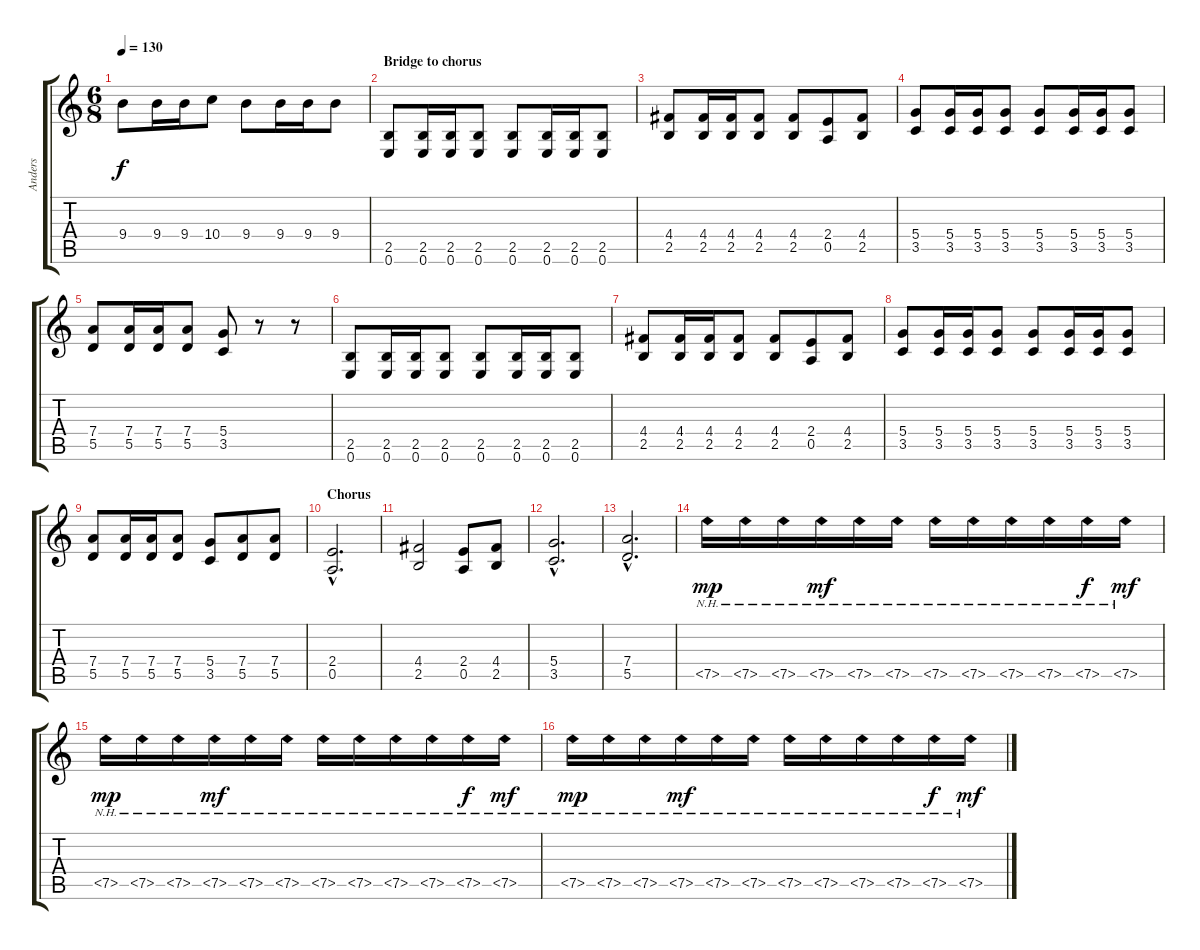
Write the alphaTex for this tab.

\track ("Anders" "Anders") {instrument distortionguitar}
\staff {score tabs}
\tuning (E4 B3 G3 D3 A2 E2) {hide}
\ts (6 8)
\tempo 130
\clef g2
\ks c
9.4.8{dy f} 9.4.16 9.4.16 10.4.8 9.4.8 9.4.16 9.4.16 9.4.8 |
\section ("" "Bridge to chorus")
(2.5 0.6).8 (2.5 0.6).16 (2.5 0.6).16 (2.5 0.6).8 (2.5 0.6).8 (2.5 0.6).16 (2.5 0.6).16 (2.5 0.6).8 |
(4.4 2.5).8 (4.4 2.5).16 (4.4 2.5).16 (4.4 2.5).8 (4.4 2.5).8 (2.4 0.5).8 (4.4 2.5).8 |
(5.4 3.5).8 (5.4 3.5).16 (5.4 3.5).16 (5.4 3.5).8 (5.4 3.5).8 (5.4 3.5).16 (5.4 3.5).16 (5.4 3.5).8 |
(7.4 5.5).8 (7.4 5.5).16 (7.4 5.5).16 (7.4 5.5).8 (5.4 3.5).8 r.8 r.8 |
(2.5 0.6).8 (2.5 0.6).16 (2.5 0.6).16 (2.5 0.6).8 (2.5 0.6).8 (2.5 0.6).16 (2.5 0.6).16 (2.5 0.6).8 |
(4.4 2.5).8 (4.4 2.5).16 (4.4 2.5).16 (4.4 2.5).8 (4.4 2.5).8 (2.4 0.5).8 (4.4 2.5).8 |
(5.4 3.5).8 (5.4 3.5).16 (5.4 3.5).16 (5.4 3.5).8 (5.4 3.5).8 (5.4 3.5).16 (5.4 3.5).16 (5.4 3.5).8 |
(7.4 5.5).8 (7.4 5.5).16 (7.4 5.5).16 (7.4 5.5).8 (5.4 3.5).8 (7.4 5.5).8 (7.4 5.5).8 |
\section ("" "Chorus")
(2.4{hac} 0.5{hac}).2{d} |
(4.4 2.5).2 (2.4 0.5).8 (4.4 2.5).8 |
(5.4{hac} 3.5{hac}).2{d} |
(7.4{hac} 5.5{hac}).2{d} |
7.5{nh}.16{dy mp} 7.5{nh}.16 7.5{nh}.16 7.5{nh}.16{dy mf} 7.5{nh}.16 7.5{nh}.16 7.5{nh}.16 7.5{nh}.16 7.5{nh}.16 7.5{nh}.16 7.5{nh}.16{dy f} 7.5{nh}.16{dy mf} |
7.5{nh}.16{dy mp} 7.5{nh}.16 7.5{nh}.16 7.5{nh}.16{dy mf} 7.5{nh}.16 7.5{nh}.16 7.5{nh}.16 7.5{nh}.16 7.5{nh}.16 7.5{nh}.16 7.5{nh}.16{dy f} 7.5{nh}.16{dy mf} |
7.5{nh}.16{dy mp} 7.5{nh}.16 7.5{nh}.16 7.5{nh}.16{dy mf} 7.5{nh}.16 7.5{nh}.16 7.5{nh}.16 7.5{nh}.16 7.5{nh}.16 7.5{nh}.16 7.5{nh}.16{dy f} 7.5{nh}.16{dy mf}
